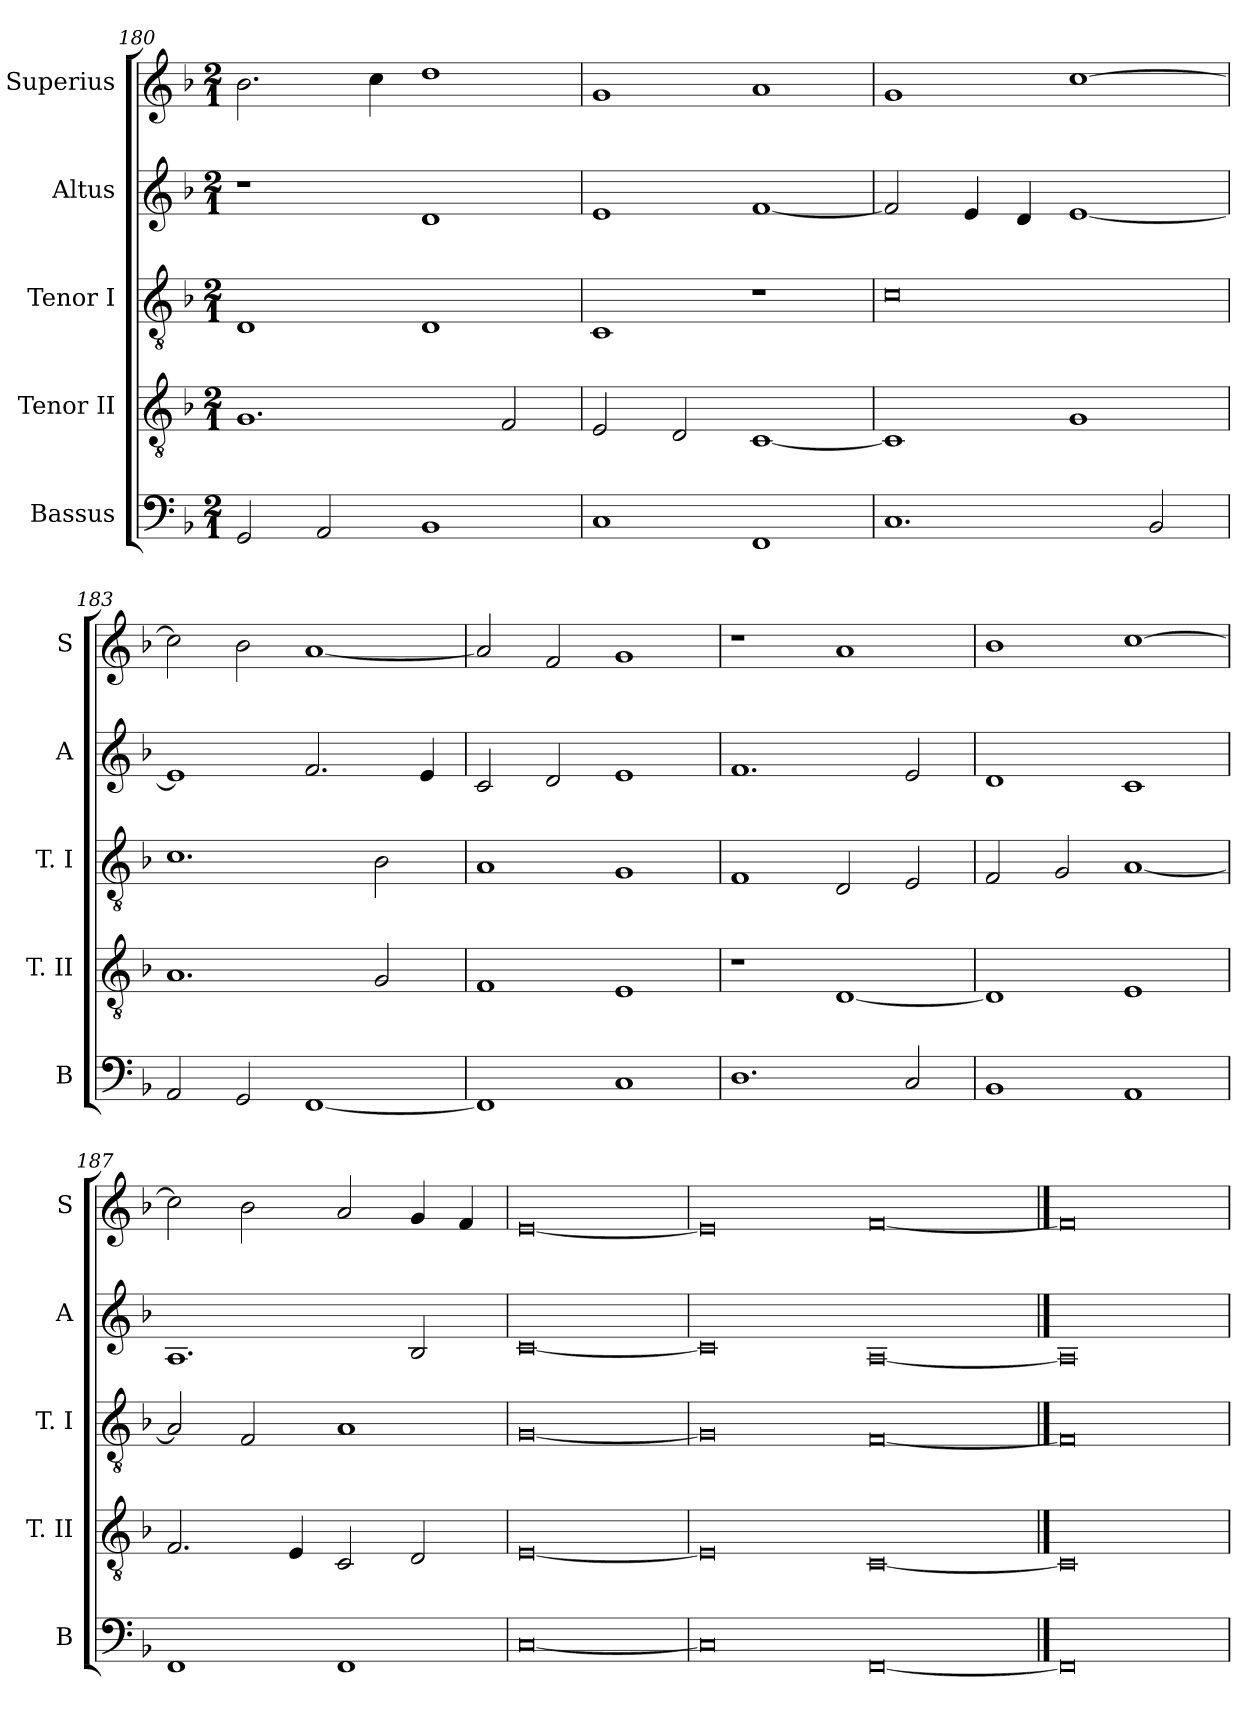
**kern	**kern	**kern	**kern	**kern
*part5	*part4	*part3	*part2	*part1
*staff5	*staff4	*staff3	*staff2	*staff1
*I"Bassus	*I"Tenor II	*I"Tenor I	*I"Altus	*I"Superius
*I'B	*I'T. II	*I'T. I	*I'A	*I'S
*clefF4	*clefGv2	*clefGv2	*clefG2	*clefG2
*k[b-]	*k[b-]	*k[b-]	*k[b-]	*k[b-]
*F:	*F:	*F:	*F:	*F:
*M2/1	*M2/1	*M2/1	*M2/1	*M2/1
=180	=180	=180	=180	=180
2GG	1.G	1D	1r	2.b-
2AA	.	.	.	.
.	.	.	.	4cc
1BB-	.	1D	1d	1dd
.	2F	.	.	.
=181	=181	=181	=181	=181
1C	2E	1C	1e	1g
.	2D	.	.	.
1FF	[1C	1r	[1f	1a
=182	=182	=182	=182	=182
1.C	1C]	0c	2f]	1g
.	.	.	4e	.
.	.	.	4d	.
.	1G	.	[1e	[1cc
2BB-	.	.	.	.
=183	=183	=183	=183	=183
2AA	1.A	1.c	1e]	2cc]
2GG	.	.	.	2b-
[1FF	.	.	2.f	[1a
.	2G	2B-	.	.
.	.	.	4e	.
=184	=184	=184	=184	=184
1FF]	1F	1A	2c	2a]
.	.	.	2d	2f
1C	1E	1G	1e	1g
=185	=185	=185	=185	=185
1.D	1r	1F	1.f	1r
.	[1D	2D	.	1a
2C	.	2E	2e	.
=186	=186	=186	=186	=186
1BB-	1D]	2F	1d	1b-
.	.	2G	.	.
1AA	1E	[1A	1c	[1cc
=187	=187	=187	=187	=187
1FF	2.F	2A]	1.A	2cc]
.	.	2F	.	2b-
.	4E	.	.	.
1FF	2C	1A	.	2a
.	2D	.	2B-	4g
.	.	.	.	4f
=188	=188	=188	=188	=188
[0C	[0E	[0G	[0c	[0e
=189	=189	=189	=189	=189
0C]	0E]	0G]	0c]	0e]
[0FF	[0C	[0F	[0A	[0f
==190	==190	==190	==190	==190
0FF]	0C]	0F]	0A]	0f]
=	=	=	=	=
*-	*-	*-	*-	*-
